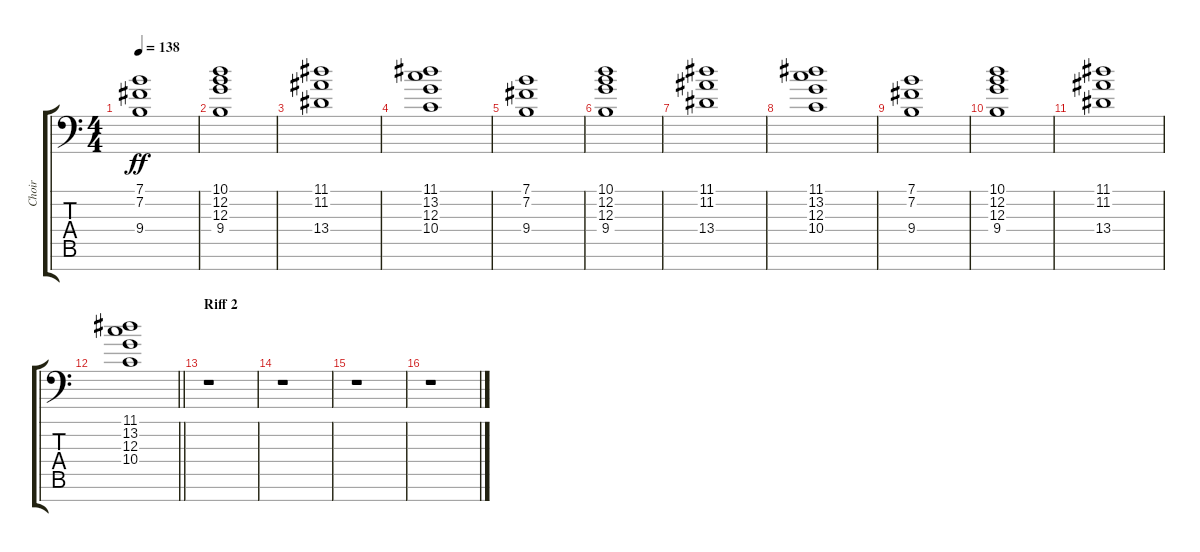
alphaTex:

\track ("Choir" "Choir") {instrument choiraahs}
\staff {score tabs}
\tuning (E4 B3 G3 D3 A2 E2 C-1) {hide}
\ts (4 4)
\tempo 138
\clef f4
\ks c
(7.1 7.2 9.4).1{dy ff} |
(10.1 12.2 12.3 9.4).1 |
(11.1 11.2 13.4).1 |
(11.1 13.2 12.3 10.4).1 |
(7.1 7.2 9.4).1 |
(10.1 12.2 12.3 9.4).1 |
(11.1 11.2 13.4).1 |
(11.1 13.2 12.3 10.4).1 |
(7.1 7.2 9.4).1 |
(10.1 12.2 12.3 9.4).1 |
(11.1 11.2 13.4).1 |
\barLineRight lightlight
(11.1 13.2 12.3 10.4).1 |
\section ("" "Riff 2")
r.1 |
r.1 |
r.1 |
r.1
